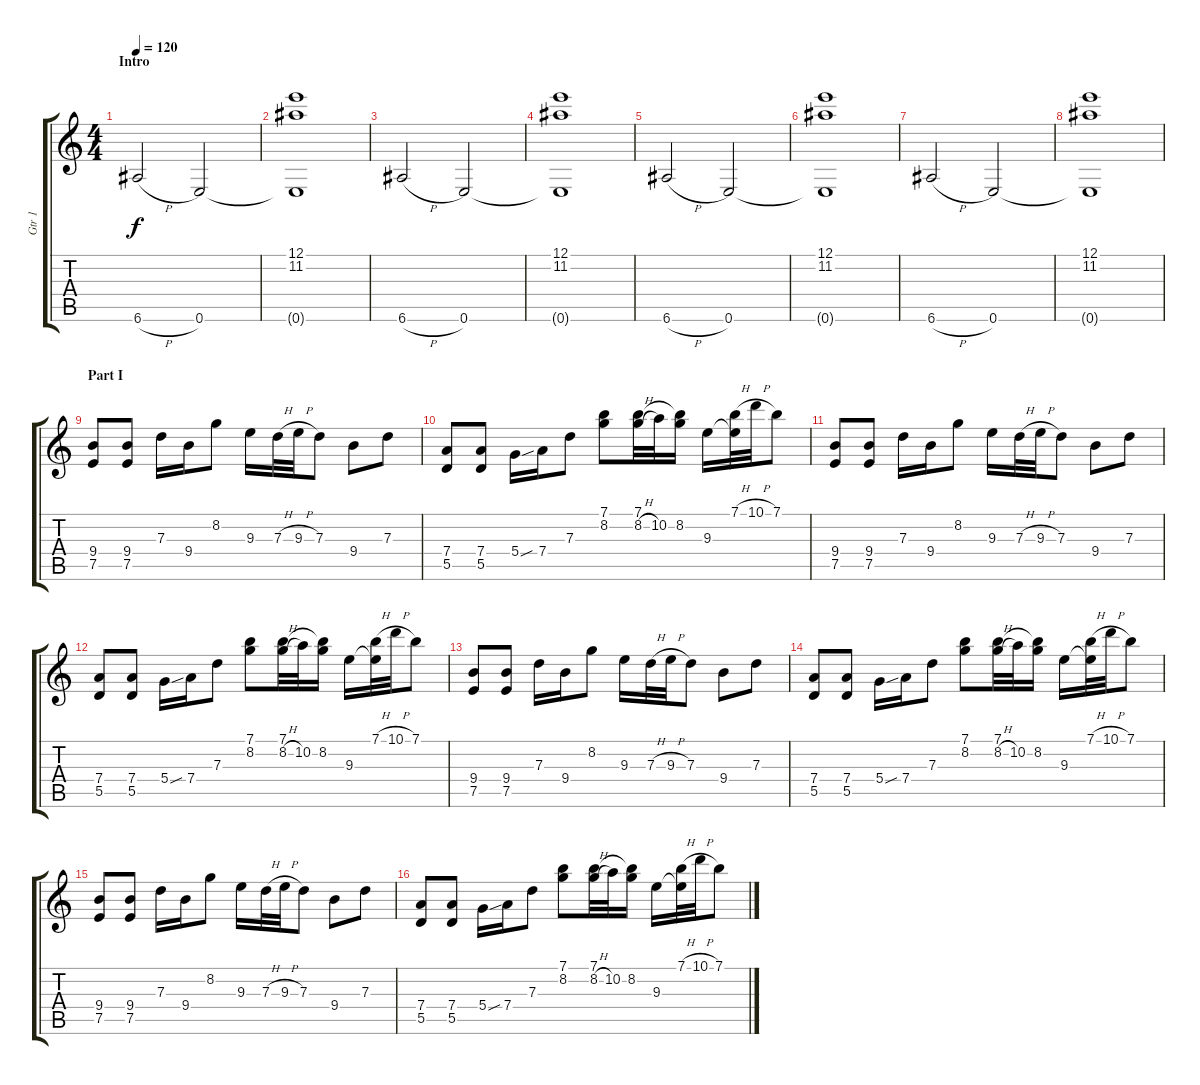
\track ("Gtr 1" "Gtr 1") {instrument overdrivenguitar}
\staff {score tabs}
\tuning (E4 B3 G3 D3 A2 E2) {hide}
\ts (4 4)
\section ("" "Intro")
\tempo 120
\clef g2
\ks c
6.6{h}.2{txt "" dy f instrument overdrivenguitar} 0.6.2 |
(12.1 11.2 0.6{t}).1{balance 12} |
6.6{h}.2{balance 4} 0.6.2 |
(12.1 11.2 0.6{t}).1{balance 12} |
6.6{h}.2{balance 4} 0.6.2 |
(12.1 11.2 0.6{t}).1{balance 12} |
6.6{h}.2{balance 4} 0.6.2 |
(12.1 11.2 0.6{t}).1{balance 12} |
\section ("" "Part I")
(9.4 7.5).8{balance 4} (9.4 7.5).8 7.3.16 9.4.16 8.2.8 9.3.16 7.3{h}.32 9.3{h}.32 7.3.8 9.4.8 7.3.8 |
(7.4 5.5).8 (7.4 5.5).8 5.4{sou}.16 7.4.16 7.3.8 (7.1 8.2).8 (7.1 8.2{h}).32 10.2.32 (7.1{t} 8.2).16 9.3.16 (7.1{h} 9.3{t}).32 10.1{h}.32 7.1.8 |
(9.4 7.5).8 (9.4 7.5).8 7.3.16 9.4.16 8.2.8 9.3.16 7.3{h}.32 9.3{h}.32 7.3.8 9.4.8 7.3.8 |
(7.4 5.5).8 (7.4 5.5).8 5.4{sou}.16 7.4.16 7.3.8 (7.1 8.2).8 (7.1 8.2{h}).32 10.2.32 (7.1{t} 8.2).16 9.3.16 (7.1{h} 9.3{t}).32 10.1{h}.32 7.1.8 |
(9.4 7.5).8 (9.4 7.5).8 7.3.16 9.4.16 8.2.8 9.3.16 7.3{h}.32 9.3{h}.32 7.3.8 9.4.8 7.3.8 |
(7.4 5.5).8 (7.4 5.5).8 5.4{sou}.16 7.4.16 7.3.8 (7.1 8.2).8 (7.1 8.2{h}).32 10.2.32 (7.1{t} 8.2).16 9.3.16 (7.1{h} 9.3{t}).32 10.1{h}.32 7.1.8 |
(9.4 7.5).8 (9.4 7.5).8 7.3.16 9.4.16 8.2.8 9.3.16 7.3{h}.32 9.3{h}.32 7.3.8 9.4.8 7.3.8 |
(7.4 5.5).8 (7.4 5.5).8 5.4{sou}.16 7.4.16 7.3.8 (7.1 8.2).8 (7.1 8.2{h}).32 10.2.32 (7.1{t} 8.2).16 9.3.16 (7.1{h} 9.3{t}).32 10.1{h}.32 7.1.8
